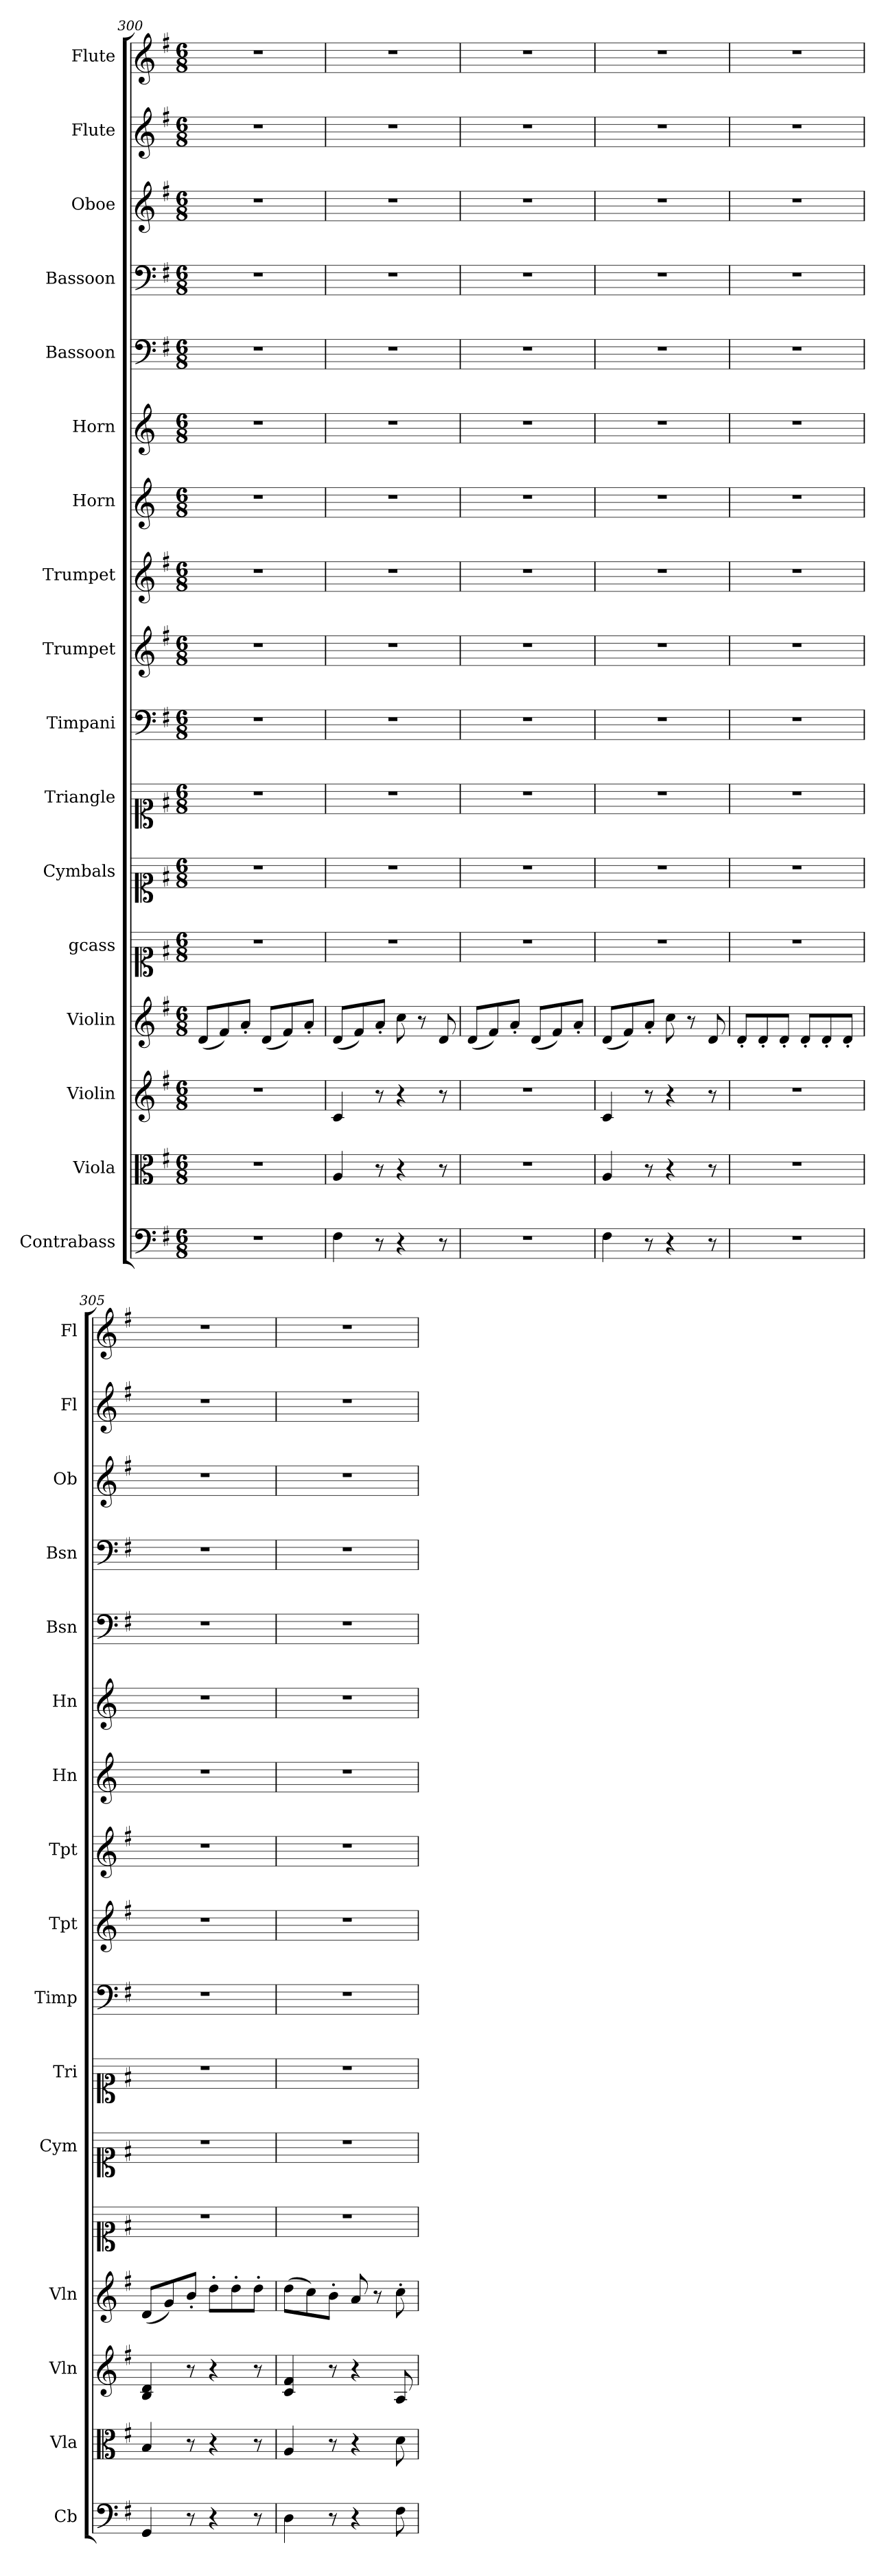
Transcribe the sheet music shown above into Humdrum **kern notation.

**kern	**kern	**kern	**kern	**kern	**kern	**kern	**kern	**kern	**kern	**kern	**kern	**kern	**kern	**kern	**kern	**kern
*part17	*part16	*part15	*part14	*part13	*part12	*part11	*part10	*part9	*part8	*part7	*part6	*part5	*part4	*part3	*part2	*part1
*staff17	*staff16	*staff15	*staff14	*staff13	*staff12	*staff11	*staff10	*staff9	*staff8	*staff7	*staff6	*staff5	*staff4	*staff3	*staff2	*staff1
*I"Contrabass	*I"Viola	*I"Violin	*I"Violin	*I"gcass	*I"Cymbals	*I"Triangle	*I"Timpani	*I"Trumpet	*I"Trumpet	*I"Horn	*I"Horn	*I"Bassoon	*I"Bassoon	*I"Oboe	*I"Flute	*I"Flute
*I'Cb	*I'Vla	*I'Vln	*I'Vln	*	*I'Cym	*I'Tri	*I'Timp	*I'Tpt	*I'Tpt	*I'Hn	*I'Hn	*I'Bsn	*I'Bsn	*I'Ob	*I'Fl	*I'Fl
*clefF4	*clefC3	*clefG2	*clefG2	*clefC1	*clefC1	*clefC1	*clefF4	*clefG2	*clefG2	*clefG2	*clefG2	*clefF4	*clefF4	*clefG2	*clefG2	*clefG2
*k[f#]	*k[f#]	*k[f#]	*k[f#]	*k[f#]	*k[f#]	*k[f#]	*k[f#]	*k[f#]	*k[f#]	*k[]	*k[]	*k[f#]	*k[f#]	*k[f#]	*k[f#]	*k[f#]
*M6/8	*M6/8	*M6/8	*M6/8	*M6/8	*M6/8	*M6/8	*M6/8	*M6/8	*M6/8	*M6/8	*M6/8	*M6/8	*M6/8	*M6/8	*M6/8	*M6/8
=300	=300	=300	=300	=300	=300	=300	=300	=300	=300	=300	=300	=300	=300	=300	=300	=300
2.r	2.r	2.r	(8d/L	2.r	2.r	2.r	2.r	2.r	2.r	2.r	2.r	2.r	2.r	2.r	2.r	2.r
.	.	.	8f#/)	.	.	.	.	.	.	.	.	.	.	.	.	.
.	.	.	8a'/J	.	.	.	.	.	.	.	.	.	.	.	.	.
.	.	.	(8d/L	.	.	.	.	.	.	.	.	.	.	.	.	.
.	.	.	8f#/)	.	.	.	.	.	.	.	.	.	.	.	.	.
.	.	.	8a'/J	.	.	.	.	.	.	.	.	.	.	.	.	.
=301	=301	=301	=301	=301	=301	=301	=301	=301	=301	=301	=301	=301	=301	=301	=301	=301
4F#"\	4A"/	4c"/	(8d/L	2.r	2.r	2.r	2.r	2.r	2.r	2.r	2.r	2.r	2.r	2.r	2.r	2.r
.	.	.	8f#/)	.	.	.	.	.	.	.	.	.	.	.	.	.
8r	8r	8r	8a'/J	.	.	.	.	.	.	.	.	.	.	.	.	.
4r	4r	4r	8cc\	.	.	.	.	.	.	.	.	.	.	.	.	.
.	.	.	8r	.	.	.	.	.	.	.	.	.	.	.	.	.
8r	8r	8r	8d/	.	.	.	.	.	.	.	.	.	.	.	.	.
=302	=302	=302	=302	=302	=302	=302	=302	=302	=302	=302	=302	=302	=302	=302	=302	=302
2.r	2.r	2.r	(8d/L	2.r	2.r	2.r	2.r	2.r	2.r	2.r	2.r	2.r	2.r	2.r	2.r	2.r
.	.	.	8f#/)	.	.	.	.	.	.	.	.	.	.	.	.	.
.	.	.	8a'/J	.	.	.	.	.	.	.	.	.	.	.	.	.
.	.	.	(8d/L	.	.	.	.	.	.	.	.	.	.	.	.	.
.	.	.	8f#/)	.	.	.	.	.	.	.	.	.	.	.	.	.
.	.	.	8a'/J	.	.	.	.	.	.	.	.	.	.	.	.	.
=303	=303	=303	=303	=303	=303	=303	=303	=303	=303	=303	=303	=303	=303	=303	=303	=303
4F#"\	4A"/	4c"/	(8d/L	2.r	2.r	2.r	2.r	2.r	2.r	2.r	2.r	2.r	2.r	2.r	2.r	2.r
.	.	.	8f#/)	.	.	.	.	.	.	.	.	.	.	.	.	.
8r	8r	8r	8a'/J	.	.	.	.	.	.	.	.	.	.	.	.	.
4r	4r	4r	8cc\	.	.	.	.	.	.	.	.	.	.	.	.	.
.	.	.	8r	.	.	.	.	.	.	.	.	.	.	.	.	.
8r	8r	8r	8d/	.	.	.	.	.	.	.	.	.	.	.	.	.
=304	=304	=304	=304	=304	=304	=304	=304	=304	=304	=304	=304	=304	=304	=304	=304	=304
2.r	2.r	2.r	8d'/L	2.r	2.r	2.r	2.r	2.r	2.r	2.r	2.r	2.r	2.r	2.r	2.r	2.r
.	.	.	8d'/	.	.	.	.	.	.	.	.	.	.	.	.	.
.	.	.	8d'/J	.	.	.	.	.	.	.	.	.	.	.	.	.
.	.	.	8d'/L	.	.	.	.	.	.	.	.	.	.	.	.	.
.	.	.	8d'/	.	.	.	.	.	.	.	.	.	.	.	.	.
.	.	.	8d'/J	.	.	.	.	.	.	.	.	.	.	.	.	.
=305	=305	=305	=305	=305	=305	=305	=305	=305	=305	=305	=305	=305	=305	=305	=305	=305
4GG/	4B/	4B/ 4d/	(8d/L	2.r	2.r	2.r	2.r	2.r	2.r	2.r	2.r	2.r	2.r	2.r	2.r	2.r
.	.	.	8g/)	.	.	.	.	.	.	.	.	.	.	.	.	.
8r	8r	8r	8b'/J	.	.	.	.	.	.	.	.	.	.	.	.	.
4r	4r	4r	8dd'\L	.	.	.	.	.	.	.	.	.	.	.	.	.
.	.	.	8dd'\	.	.	.	.	.	.	.	.	.	.	.	.	.
8r	8r	8r	8dd'\J	.	.	.	.	.	.	.	.	.	.	.	.	.
=306	=306	=306	=306	=306	=306	=306	=306	=306	=306	=306	=306	=306	=306	=306	=306	=306
4D\	4A/	4c/ 4f#/	(8dd\L	2.r	2.r	2.r	2.r	2.r	2.r	2.r	2.r	2.r	2.r	2.r	2.r	2.r
.	.	.	8cc\)	.	.	.	.	.	.	.	.	.	.	.	.	.
8r	8r	8r	8b'\J	.	.	.	.	.	.	.	.	.	.	.	.	.
4r	4r	4r	8a/	.	.	.	.	.	.	.	.	.	.	.	.	.
.	.	.	8r	.	.	.	.	.	.	.	.	.	.	.	.	.
8F#\	8d\	8A/	8cc'\	.	.	.	.	.	.	.	.	.	.	.	.	.
=	=	=	=	=	=	=	=	=	=	=	=	=	=	=	=	=
*-	*-	*-	*-	*-	*-	*-	*-	*-	*-	*-	*-	*-	*-	*-	*-	*-
